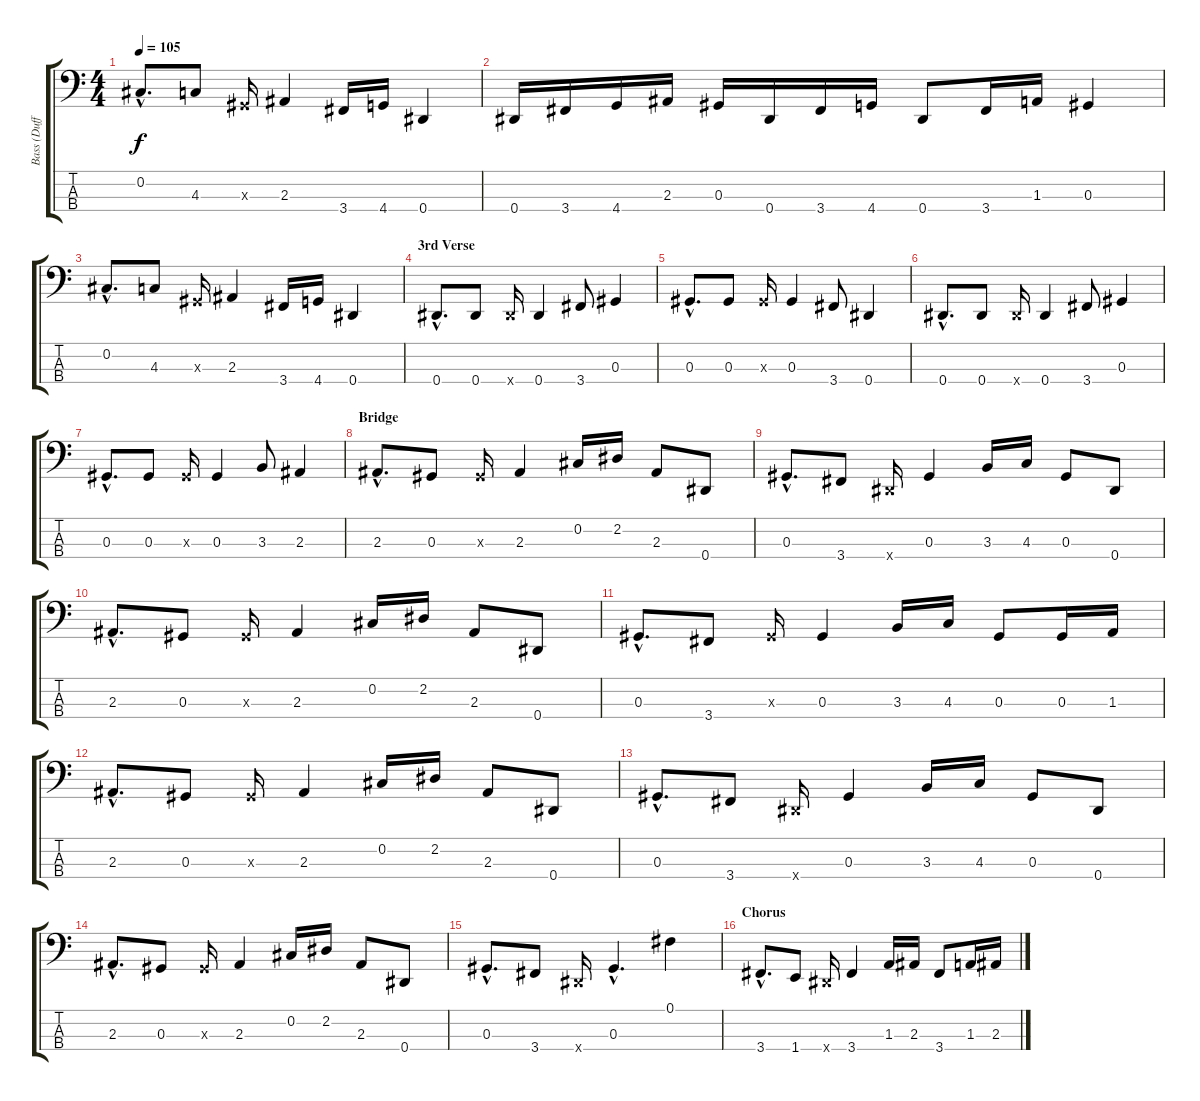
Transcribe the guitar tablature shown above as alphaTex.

\track ("Bass (Duff)" "Bass (Duff") {instrument electricbasspick}
\staff {score tabs}
\tuning (Gb2 Db2 Ab1 Eb1) {hide}
\ts (4 4)
\tempo 105
\clef f4
\ks c
0.2{hac}.8{d dy f} 4.3.8 0.3{x}.16 2.3.4 3.4.16 4.4.16 0.4.4 |
0.4.16 3.4.16 4.4.16 2.3.16 0.3.16 0.4.16 3.4.16 4.4.16 0.4.8 3.4.16 1.3.16 0.3.4 |
0.2{hac}.8{d} 4.3.8 0.3{x}.16 2.3.4 3.4.16 4.4.16 0.4.4 |
\section ("" "3rd Verse")
0.4{hac}.8{d} 0.4.8 0.4{x}.16 0.4.4 3.4.8 0.3.4 |
0.3{hac}.8{d} 0.3.8 0.3{x}.16 0.3.4 3.4.8 0.4.4 |
0.4{hac}.8{d} 0.4.8 0.4{x}.16 0.4.4 3.4.8 0.3.4 |
0.3{hac}.8{d} 0.3.8 0.3{x}.16 0.3.4 3.3.8 2.3.4 |
\section ("" "Bridge")
2.3{hac}.8{d} 0.3.8 0.3{x}.16 2.3.4 0.2.16 2.2.16 2.3.8 0.4.8 |
0.3{hac}.8{d} 3.4.8 0.4{x}.16 0.3.4 3.3.16 4.3.16 0.3.8 0.4.8 |
2.3{hac}.8{d} 0.3.8 0.3{x}.16 2.3.4 0.2.16 2.2.16 2.3.8 0.4.8 |
0.3{hac}.8{d} 3.4.8 0.3{x}.16 0.3.4 3.3.16 4.3.16 0.3.8 0.3.16 1.3.16 |
2.3{hac}.8{d} 0.3.8 0.3{x}.16 2.3.4 0.2.16 2.2.16 2.3.8 0.4.8 |
0.3{hac}.8{d} 3.4.8 0.4{x}.16 0.3.4 3.3.16 4.3.16 0.3.8 0.4.8 |
2.3{hac}.8{d} 0.3.8 0.3{x}.16 2.3.4 0.2.16 2.2.16 2.3.8 0.4.8 |
0.3{hac}.8{d} 3.4.8 0.4{x}.16 0.3{hac}.4{d} 0.1.4 |
\section ("" "Chorus")
3.4{hac}.8{d} 1.4.8 0.4{x}.16 3.4.4 1.3.16 2.3.16 3.4.8 1.3.16 2.3.16
